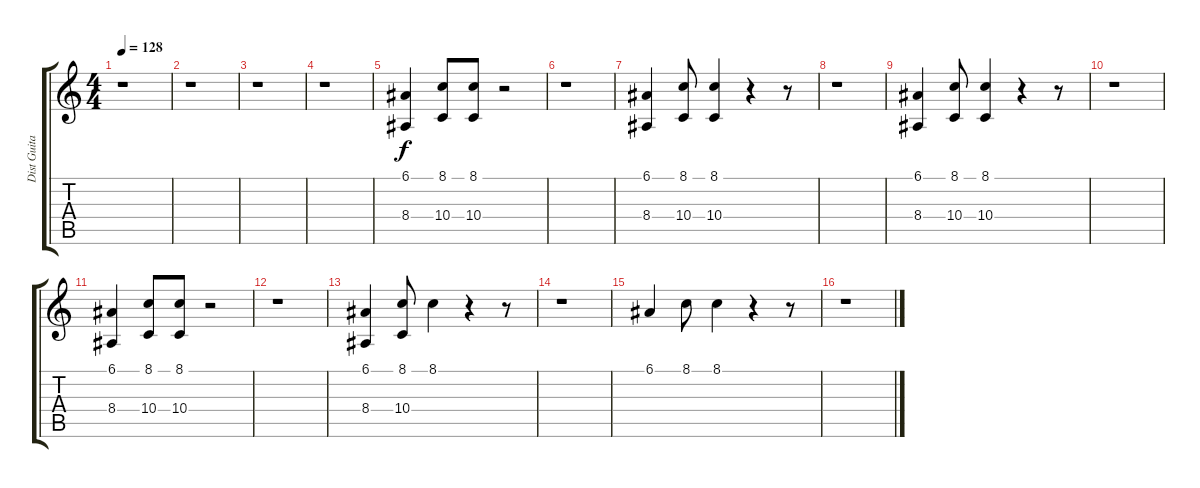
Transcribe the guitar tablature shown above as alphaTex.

\track ("Dist Guitar 2" "Dist Guita") {instrument lead5charang}
\staff {score tabs}
\tuning (E4 B3 G3 D3 A2 E2) {hide}
\ts (4 4)
\tempo 128
\clef g2
\ks c
r.1{dy f} |
r.1 |
r.1 |
r.1 |
(6.1 8.4).4 (8.1 10.4).8 (8.1 10.4).8 r.2 |
r.1 |
(6.1 8.4).4 (8.1 10.4).8 (8.1 10.4).4 r.4 r.8 |
r.1 |
(6.1 8.4).4 (8.1 10.4).8 (8.1 10.4).4 r.4 r.8 |
r.1 |
(6.1 8.4).4 (8.1 10.4).8 (8.1 10.4).8 r.2 |
r.1 |
(6.1 8.4).4 (8.1 10.4).8 8.1.4 r.4 r.8 |
r.1 |
6.1.4 8.1.8 8.1.4 r.4 r.8 |
r.1
